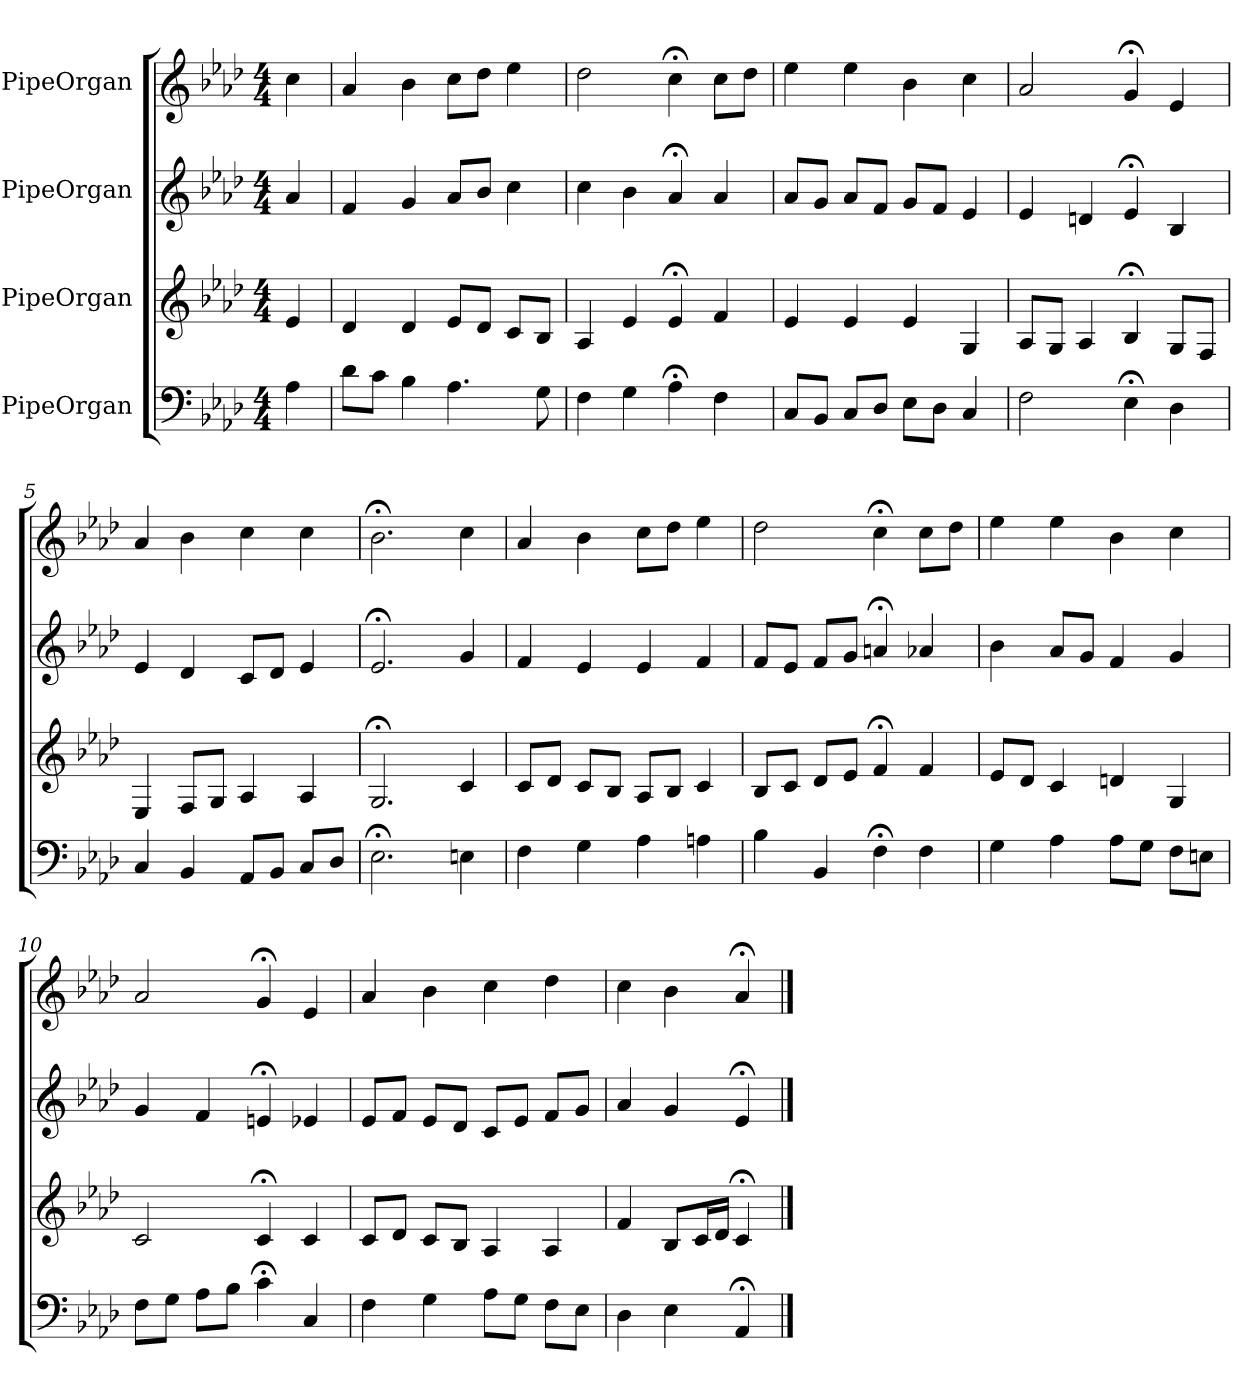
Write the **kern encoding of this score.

**kern	**kern	**kern	**kern
*part4	*part3	*part2	*part1
*staff4	*staff3	*staff2	*staff1
*I"PipeOrgan	*I"PipeOrgan	*I"PipeOrgan	*I"PipeOrgan
*k[b-e-a-d-]	*k[b-e-a-d-]	*k[b-e-a-d-]	*k[b-e-a-d-]
*A-:	*A-:	*A-:	*A-:
*M4/4	*M4/4	*M4/4	*M4/4
*MM60	*MM60	*MM60	*MM60
=	=	=	=
4A-	4e-	4a-	4cc
=1	=1	=1	=1
8d-L	4d-	4f	4a-
8cJ	.	.	.
4B-	4d-	4g	4b-
4.A-	8e-L	8a-L	8ccL
.	8d-J	8b-J	8dd-J
.	8cL	4cc	4ee-
8G	8B-J	.	.
=2	=2	=2	=2
4F	4A-	4cc	2dd-
4G	4e-	4b-	.
4A-;<	4e-;<	4a-;<	4cc;<
4F	4f	4a-	8ccL
.	.	.	8dd-J
=3	=3	=3	=3
8CL	4e-	8a-L	4ee-
8BB-J	.	8gJ	.
8CL	4e-	8a-L	4ee-
8D-J	.	8fJ	.
8E-L	4e-	8gL	4b-
8D-J	.	8fJ	.
4C	4G	4e-	4cc
=4	=4	=4	=4
2F	8A-L	4e-	2a-
.	8GJ	.	.
.	4A-	4dn	.
4E-;<	4B-;<	4e-;<	4g;<
4D-	8GL	4B-	4e-
.	8FJ	.	.
=5	=5	=5	=5
4C	4E-	4e-	4a-
4BB-	8FL	4d-	4b-
.	8GJ	.	.
8AA-L	4A-	8cL	4cc
8BB-J	.	8d-J	.
8CL	4A-	4e-	4cc
8D-J	.	.	.
=6	=6	=6	=6
2.E-;<	2.G;<	2.e-;<	2.b-;<
4En	4c	4g	4cc
=7	=7	=7	=7
4F	8cL	4f	4a-
.	8d-J	.	.
4G	8cL	4e-	4b-
.	8B-J	.	.
4A-	8A-L	4e-	8ccL
.	8B-J	.	8dd-J
4An	4c	4f	4ee-
=8	=8	=8	=8
4B-	8B-L	8fL	2dd-
.	8cJ	8e-J	.
4BB-	8d-L	8fL	.
.	8e-J	8gJ	.
4F;<	4f;<	4an;<	4cc;<
4F	4f	4a-X	8ccL
.	.	.	8dd-J
=9	=9	=9	=9
4G	8e-L	4b-	4ee-
.	8d-J	.	.
4A-	4c	8a-L	4ee-
.	.	8gJ	.
8A-L	4dn	4f	4b-
8GJ	.	.	.
8FL	4G	4g	4cc
8EnJ	.	.	.
=10	=10	=10	=10
8FL	2c	4g	2a-
8GJ	.	.	.
8A-L	.	4f	.
8B-J	.	.	.
4c;<	4c;<	4en;<	4g;<
4C	4c	4e-X	4e-
=11	=11	=11	=11
4F	8cL	8e-L	4a-
.	8d-J	8fJ	.
4G	8cL	8e-L	4b-
.	8B-J	8d-J	.
8A-L	4A-	8cL	4cc
8GJ	.	8e-J	.
8FL	4A-	8fL	4dd-
8E-J	.	8gJ	.
=12	=12	=12	=12
4D-	4f	4a-	4cc
4E-	8B-L	4g	4b-
.	16cL	.	.
.	16d-JJ	.	.
4AA-;<	4c;<	4e-;<	4a-;<
==	==	==	==
*-	*-	*-	*-
